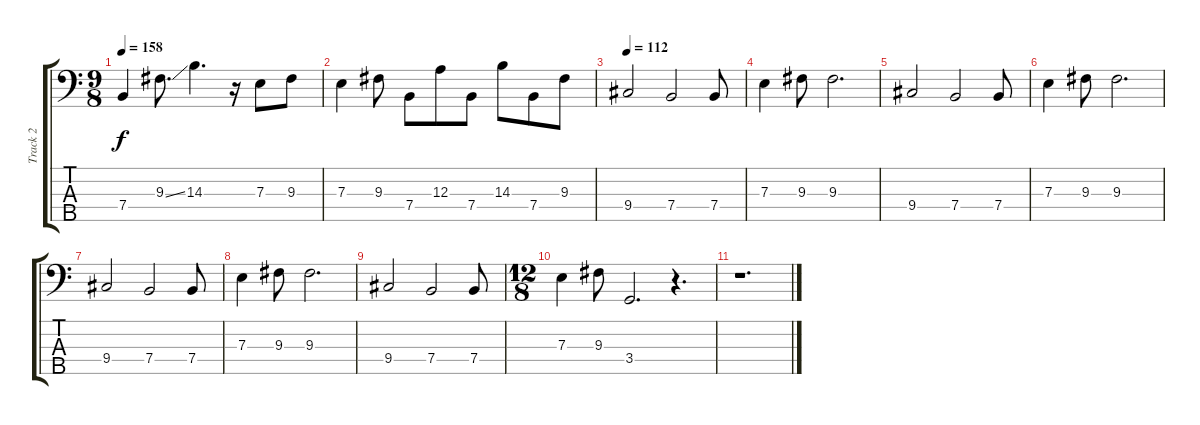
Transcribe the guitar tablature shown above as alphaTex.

\track ("Track 2" "Track 2") {instrument electricbassfinger}
\staff {score tabs}
\tuning (G2 D2 A1 E1 B0) {hide}
\ts (9 8)
\tempo 158
\clef f4
\ks c
7.4.4{dy f} 9.3{ss}.8{d} 14.3.4{d} r.16 7.3.8 9.3.8 |
7.3.4 9.3.8 7.4.8 12.3.8 7.4.8 14.3.8 7.4.8 9.3.8 |
\tempo 112
9.4.2 7.4.2 7.4.8 |
7.3.4 9.3.8 9.3.2{d} |
9.4.2 7.4.2 7.4.8 |
7.3.4 9.3.8 9.3.2{d} |
9.4.2 7.4.2 7.4.8 |
7.3.4 9.3.8 9.3.2{d} |
9.4.2 7.4.2 7.4.8 |
\ts (12 8)
7.3.4 9.3.8 3.4.2{d} r.4{d} |
r.1{d}
